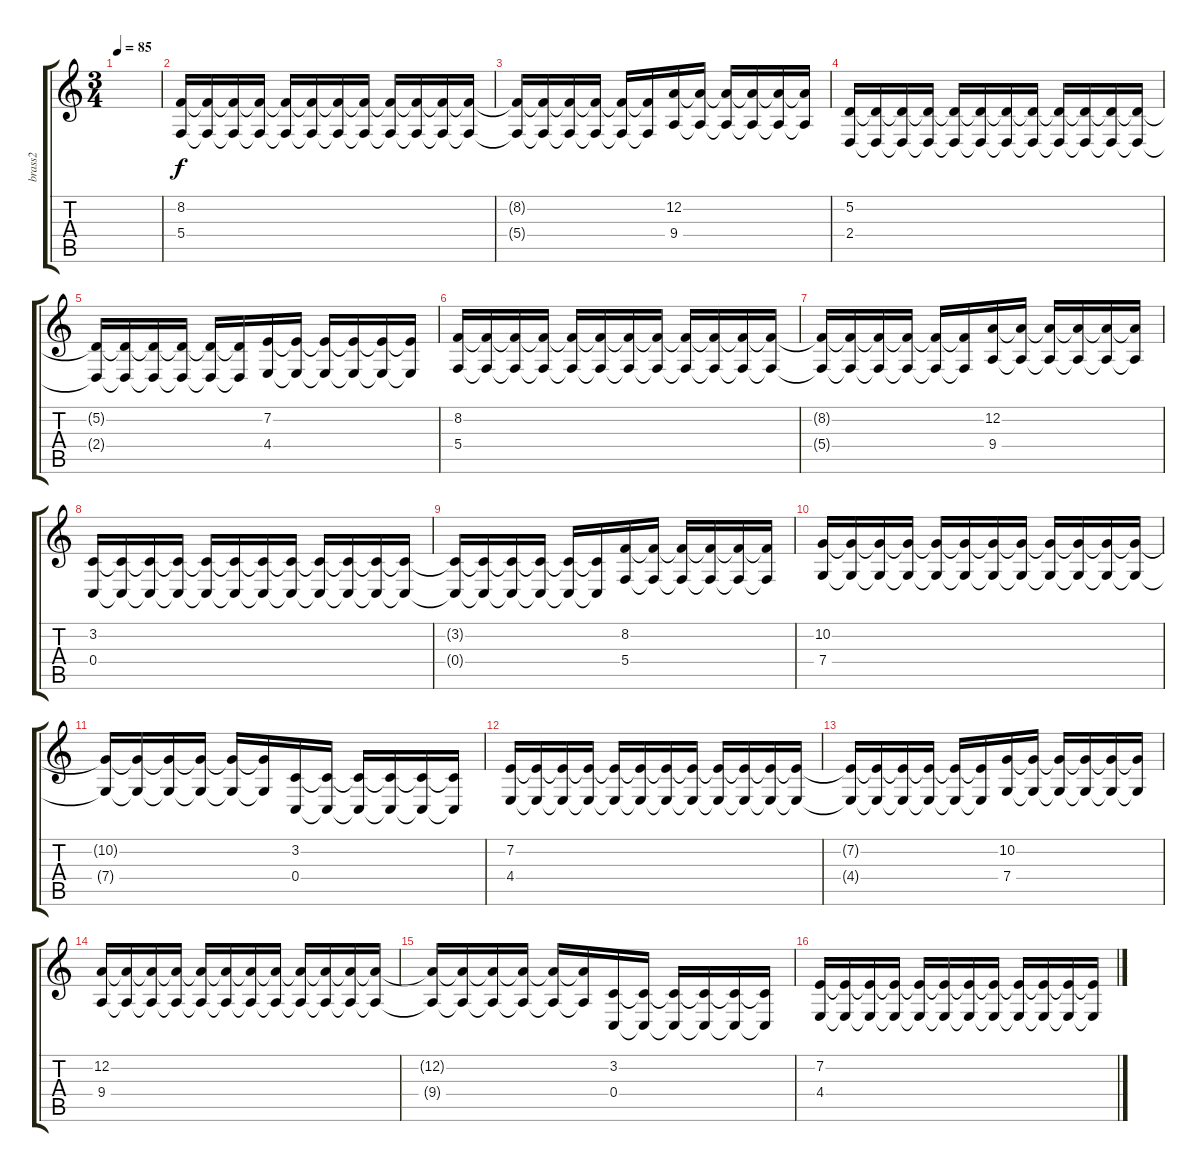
\track ("brass2" "brass2") {instrument trombone}
\staff {score tabs}
\tuning (D4 A3 F3 C3 G2 C2) {hide}
\ts (3 4)
\tempo 85
\clef g2
\ks c
|
(8.2 5.4).16{volume 6} (8.2{t} 5.4{t}).16 (8.2{t} 5.4{t}).16 (8.2{t} 5.4{t}).16 (8.2{t} 5.4{t}).16 (8.2{t} 5.4{t}).16 (8.2{t} 5.4{t}).16 (8.2{t} 5.4{t}).16 (8.2{t} 5.4{t}).16 (8.2{t} 5.4{t}).16 (8.2{t} 5.4{t}).16 (8.2{t} 5.4{t}).16 |
(8.2{t} 5.4{t}).16 (8.2{t} 5.4{t}).16 (8.2{t} 5.4{t}).16 (8.2{t} 5.4{t}).16 (8.2{t} 5.4{t}).16 (8.2{t} 5.4{t}).16 (12.2 9.4).16 (12.2{t} 9.4{t}).16 (12.2{t} 9.4{t}).16 (12.2{t} 9.4{t}).16 (12.2{t} 9.4{t}).16 (12.2{t} 9.4{t}).16 |
(5.2 2.4).16 (5.2{t} 2.4{t}).16 (5.2{t} 2.4{t}).16 (5.2{t} 2.4{t}).16 (5.2{t} 2.4{t}).16 (5.2{t} 2.4{t}).16 (5.2{t} 2.4{t}).16 (5.2{t} 2.4{t}).16 (5.2{t} 2.4{t}).16 (5.2{t} 2.4{t}).16 (5.2{t} 2.4{t}).16 (5.2{t} 2.4{t}).16 |
(5.2{t} 2.4{t}).16 (5.2{t} 2.4{t}).16 (5.2{t} 2.4{t}).16 (5.2{t} 2.4{t}).16 (5.2{t} 2.4{t}).16 (5.2{t} 2.4{t}).16 (7.2 4.4).16 (7.2{t} 4.4{t}).16 (7.2{t} 4.4{t}).16 (7.2{t} 4.4{t}).16 (7.2{t} 4.4{t}).16 (7.2{t} 4.4{t}).16 |
(8.2 5.4).16 (8.2{t} 5.4{t}).16 (8.2{t} 5.4{t}).16 (8.2{t} 5.4{t}).16 (8.2{t} 5.4{t}).16 (8.2{t} 5.4{t}).16 (8.2{t} 5.4{t}).16 (8.2{t} 5.4{t}).16 (8.2{t} 5.4{t}).16 (8.2{t} 5.4{t}).16 (8.2{t} 5.4{t}).16 (8.2{t} 5.4{t}).16 |
(8.2{t} 5.4{t}).16 (8.2{t} 5.4{t}).16 (8.2{t} 5.4{t}).16 (8.2{t} 5.4{t}).16 (8.2{t} 5.4{t}).16 (8.2{t} 5.4{t}).16 (12.2 9.4).16 (12.2{t} 9.4{t}).16 (12.2{t} 9.4{t}).16 (12.2{t} 9.4{t}).16 (12.2{t} 9.4{t}).16 (12.2{t} 9.4{t}).16 |
(3.2 0.4).16 (3.2{t} 0.4{t}).16 (3.2{t} 0.4{t}).16 (3.2{t} 0.4{t}).16 (3.2{t} 0.4{t}).16 (3.2{t} 0.4{t}).16 (3.2{t} 0.4{t}).16 (3.2{t} 0.4{t}).16 (3.2{t} 0.4{t}).16 (3.2{t} 0.4{t}).16 (3.2{t} 0.4{t}).16 (3.2{t} 0.4{t}).16 |
(3.2{t} 0.4{t}).16 (3.2{t} 0.4{t}).16 (3.2{t} 0.4{t}).16 (3.2{t} 0.4{t}).16 (3.2{t} 0.4{t}).16 (3.2{t} 0.4{t}).16 (8.2 5.4).16 (8.2{t} 5.4{t}).16 (8.2{t} 5.4{t}).16 (8.2{t} 5.4{t}).16 (8.2{t} 5.4{t}).16 (8.2{t} 5.4{t}).16 |
(10.2 7.4).16 (10.2{t} 7.4{t}).16 (10.2{t} 7.4{t}).16 (10.2{t} 7.4{t}).16 (10.2{t} 7.4{t}).16 (10.2{t} 7.4{t}).16 (10.2{t} 7.4{t}).16 (10.2{t} 7.4{t}).16 (10.2{t} 7.4{t}).16 (10.2{t} 7.4{t}).16 (10.2{t} 7.4{t}).16 (10.2{t} 7.4{t}).16 |
(10.2{t} 7.4{t}).16 (10.2{t} 7.4{t}).16 (10.2{t} 7.4{t}).16 (10.2{t} 7.4{t}).16 (10.2{t} 7.4{t}).16 (10.2{t} 7.4{t}).16 (3.2 0.4).16 (3.2{t} 0.4{t}).16 (3.2{t} 0.4{t}).16 (3.2{t} 0.4{t}).16 (3.2{t} 0.4{t}).16 (3.2{t} 0.4{t}).16 |
(7.2 4.4).16 (7.2{t} 4.4{t}).16 (7.2{t} 4.4{t}).16 (7.2{t} 4.4{t}).16 (7.2{t} 4.4{t}).16 (7.2{t} 4.4{t}).16 (7.2{t} 4.4{t}).16 (7.2{t} 4.4{t}).16 (7.2{t} 4.4{t}).16 (7.2{t} 4.4{t}).16 (7.2{t} 4.4{t}).16 (7.2{t} 4.4{t}).16 |
(7.2{t} 4.4{t}).16 (7.2{t} 4.4{t}).16 (7.2{t} 4.4{t}).16 (7.2{t} 4.4{t}).16 (7.2{t} 4.4{t}).16 (7.2{t} 4.4{t}).16 (10.2 7.4).16 (10.2{t} 7.4{t}).16 (10.2{t} 7.4{t}).16 (10.2{t} 7.4{t}).16 (10.2{t} 7.4{t}).16 (10.2{t} 7.4{t}).16 |
(12.2 9.4).16 (12.2{t} 9.4{t}).16 (12.2{t} 9.4{t}).16 (12.2{t} 9.4{t}).16 (12.2{t} 9.4{t}).16 (12.2{t} 9.4{t}).16 (12.2{t} 9.4{t}).16 (12.2{t} 9.4{t}).16 (12.2{t} 9.4{t}).16 (12.2{t} 9.4{t}).16 (12.2{t} 9.4{t}).16 (12.2{t} 9.4{t}).16 |
(12.2{t} 9.4{t}).16 (12.2{t} 9.4{t}).16 (12.2{t} 9.4{t}).16 (12.2{t} 9.4{t}).16 (12.2{t} 9.4{t}).16 (12.2{t} 9.4{t}).16 (3.2 0.4).16 (3.2{t} 0.4{t}).16 (3.2{t} 0.4{t}).16 (3.2{t} 0.4{t}).16 (3.2{t} 0.4{t}).16 (3.2{t} 0.4{t}).16 |
(7.2 4.4).16 (7.2{t} 4.4{t}).16 (7.2{t} 4.4{t}).16 (7.2{t} 4.4{t}).16 (7.2{t} 4.4{t}).16 (7.2{t} 4.4{t}).16 (7.2{t} 4.4{t}).16 (7.2{t} 4.4{t}).16 (7.2{t} 4.4{t}).16 (7.2{t} 4.4{t}).16 (7.2{t} 4.4{t}).16 (7.2{t} 4.4{t}).16
